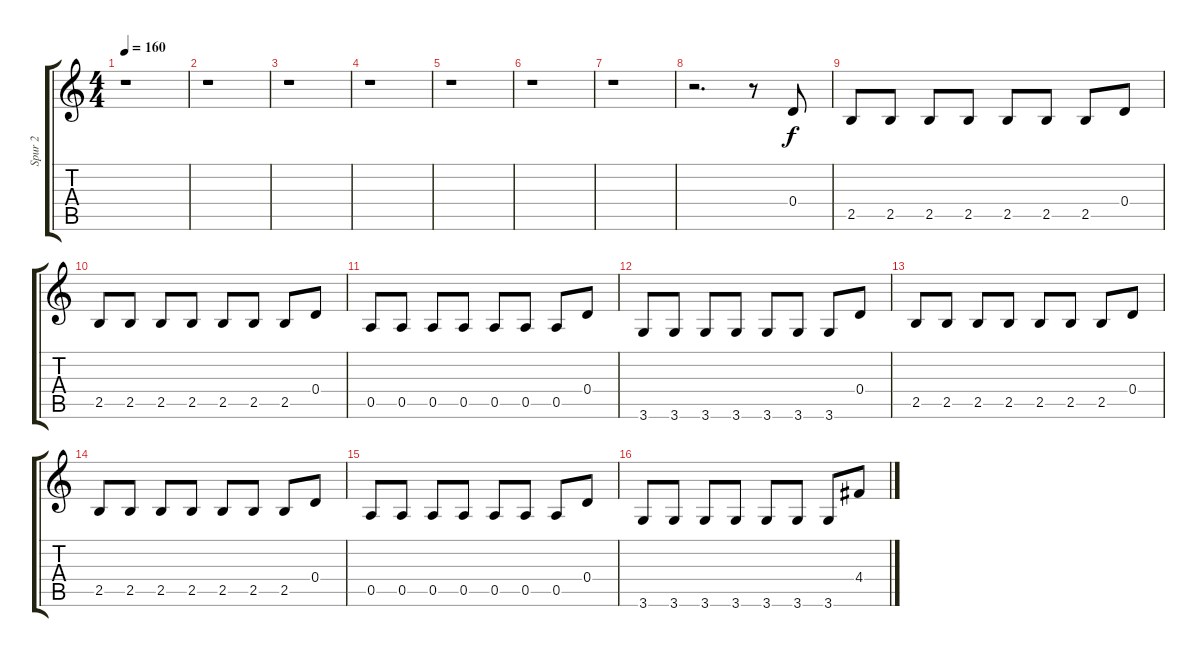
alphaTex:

\track ("Spur 2" "Spur 2") {instrument distortionguitar}
\staff {score tabs}
\tuning (E4 B3 G3 D3 A2 E2) {hide}
\ts (4 4)
\tempo 160
\clef g2
\ks c
r.1{dy f} |
r.1 |
r.1 |
r.1 |
r.1 |
r.1 |
r.1 |
r.2{d} r.8 0.4.8 |
2.5.8 2.5.8 2.5.8 2.5.8 2.5.8 2.5.8 2.5.8 0.4.8 |
2.5.8 2.5.8 2.5.8 2.5.8 2.5.8 2.5.8 2.5.8 0.4.8 |
0.5.8 0.5.8 0.5.8 0.5.8 0.5.8 0.5.8 0.5.8 0.4.8 |
3.6.8 3.6.8 3.6.8 3.6.8 3.6.8 3.6.8 3.6.8 0.4.8 |
2.5.8 2.5.8 2.5.8 2.5.8 2.5.8 2.5.8 2.5.8 0.4.8 |
2.5.8 2.5.8 2.5.8 2.5.8 2.5.8 2.5.8 2.5.8 0.4.8 |
0.5.8 0.5.8 0.5.8 0.5.8 0.5.8 0.5.8 0.5.8 0.4.8 |
3.6.8 3.6.8 3.6.8 3.6.8 3.6.8 3.6.8 3.6.8 4.4.8
